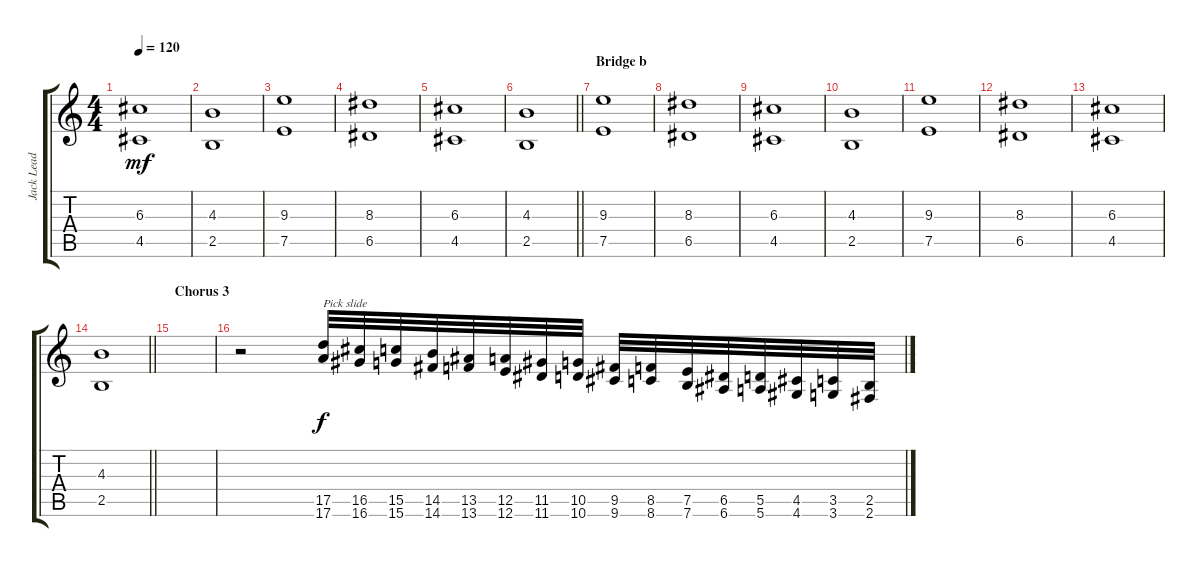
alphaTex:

\track ("Jack Lead" "Jack Lead") {instrument distortionguitar}
\staff {score tabs}
\tuning (E4 B3 G3 D3 A2 E2) {hide}
\ts (4 4)
\tempo 120
\clef g2
\ks c
(6.3 4.5).1{dy mf} |
(4.3 2.5).1 |
(9.3 7.5).1 |
(8.3 6.5).1 |
(6.3 4.5).1 |
\barLineRight lightlight
(4.3 2.5).1 |
\section ("" "Bridge b")
(9.3 7.5).1 |
(8.3 6.5).1 |
(6.3 4.5).1 |
(4.3 2.5).1 |
(9.3 7.5).1 |
(8.3 6.5).1 |
(6.3 4.5).1 |
\barLineRight lightlight
(4.3 2.5).1 |
\section ("" "Chorus 3")
|
r.2 (17.5 17.6).32{txt "Pick slide" dy f} (16.5 16.6).32 (15.5 15.6).32 (14.5 14.6).32 (13.5 13.6).32 (12.5 12.6).32 (11.5 11.6).32 (10.5 10.6).32 (9.5 9.6).32 (8.5 8.6).32 (7.5 7.6).32 (6.5 6.6).32 (5.5 5.6).32 (4.5 4.6).32 (3.5 3.6).32 (2.5 2.6).32
